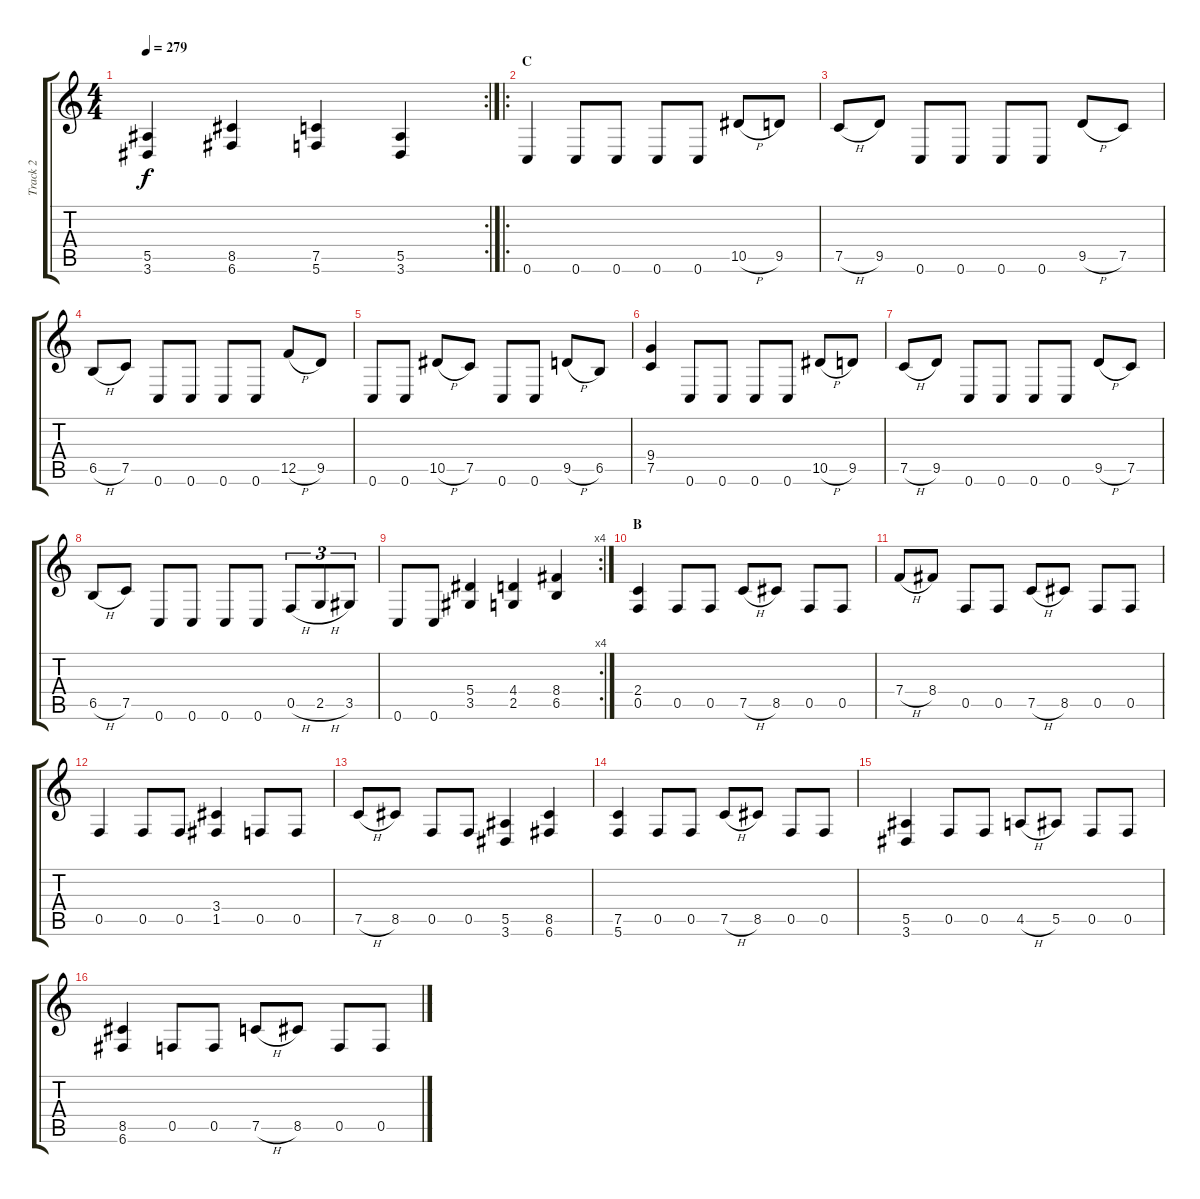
\track ("Track 2" "Track 2") {instrument distortionguitar}
\staff {score tabs}
\tuning (C4 G3 Eb3 Bb2 F2 C2) {hide}
\rc 2
\ts (4 4)
\tempo 279
\clef g2
\ks c
(5.5 3.6).4{dy f} (8.5 6.6).4 (7.5 5.6).4 (5.5 3.6).4 |
\ro
\section ("" "C")
0.6.4 0.6.8 0.6.8 0.6.8 0.6.8 10.5{h}.8 9.5.8 |
7.5{h}.8 9.5.8 0.6.8 0.6.8 0.6.8 0.6.8 9.5{h}.8 7.5.8 |
6.5{h}.8 7.5.8 0.6.8 0.6.8 0.6.8 0.6.8 12.5{h}.8 9.5.8 |
0.6.8 0.6.8 10.5{h}.8 7.5.8 0.6.8 0.6.8 9.5{h}.8 6.5.8 |
(9.4 7.5).4 0.6.8 0.6.8 0.6.8 0.6.8 10.5{h}.8 9.5.8 |
7.5{h}.8 9.5.8 0.6.8 0.6.8 0.6.8 0.6.8 9.5{h}.8 7.5.8 |
6.5{h}.8 7.5.8 0.6.8 0.6.8 0.6.8 0.6.8 0.5{h}.8{tu (3 2)} 2.5{h}.8{tu (3 2)} 3.5.8{tu (3 2)} |
\rc 4
0.6.8 0.6.8 (5.4 3.5).4 (4.4 2.5).4 (8.4 6.5).4 |
\section ("" "B")
(2.4 0.5).4 0.5.8 0.5.8 7.5{h}.8 8.5.8 0.5.8 0.5.8 |
7.4{h}.8 8.4.8 0.5.8 0.5.8 7.5{h}.8 8.5.8 0.5.8 0.5.8 |
0.5.4 0.5.8 0.5.8 (3.4 1.5).4 0.5.8 0.5.8 |
7.5{h}.8 8.5.8 0.5.8 0.5.8 (5.5 3.6).4 (8.5 6.6).4 |
(7.5 5.6).4 0.5.8 0.5.8 7.5{h}.8 8.5.8 0.5.8 0.5.8 |
(5.5 3.6).4 0.5.8 0.5.8 4.5{h}.8 5.5.8 0.5.8 0.5.8 |
(8.5 6.6).4 0.5.8 0.5.8 7.5{h}.8 8.5.8 0.5.8 0.5.8
